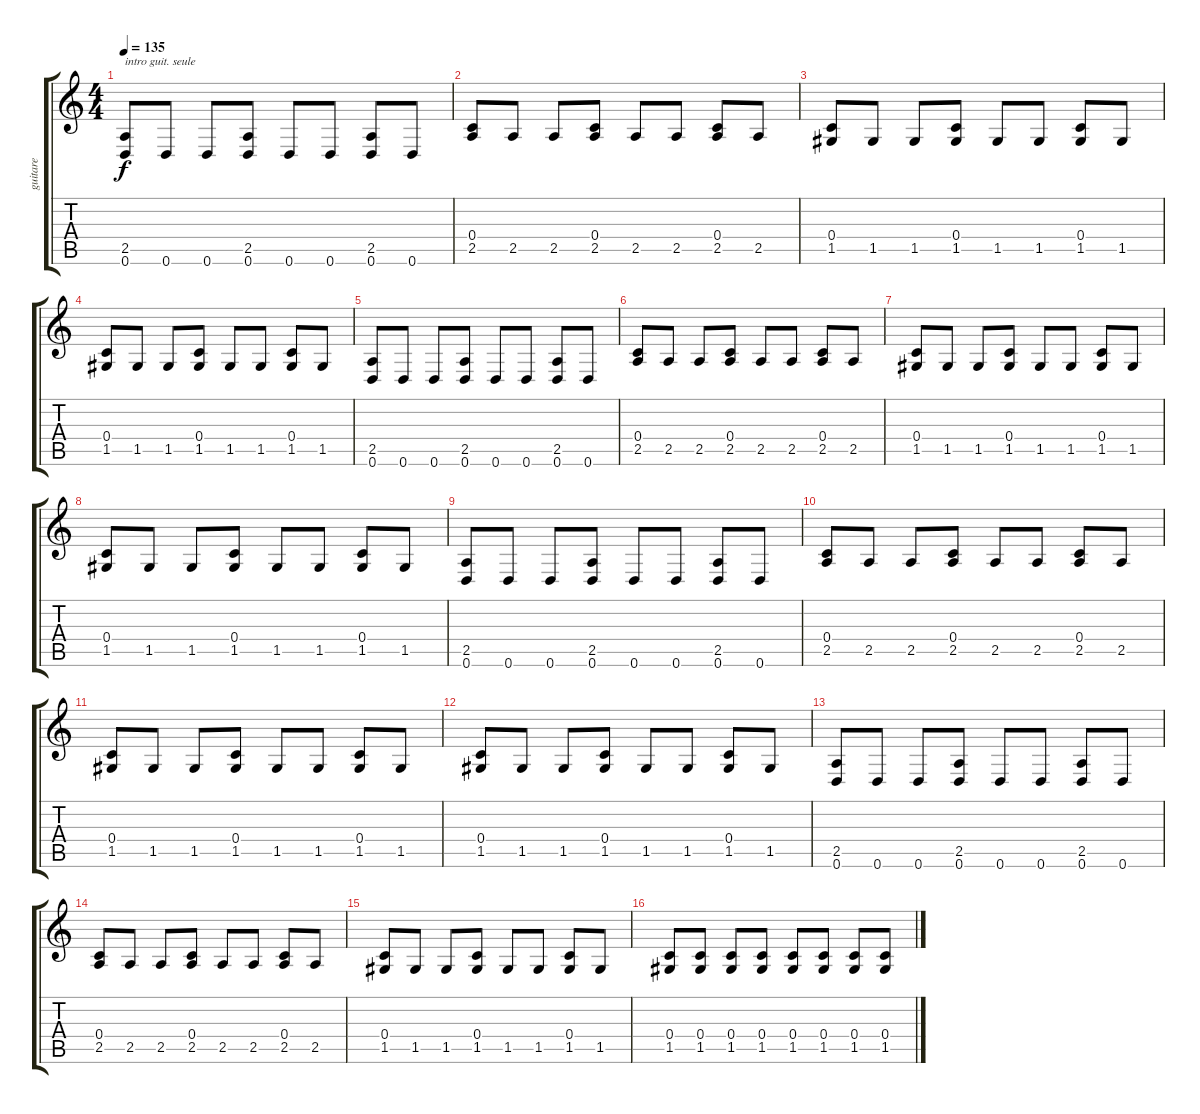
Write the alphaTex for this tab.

\track ("guitare" "guitare") {instrument distortionguitar}
\staff {score tabs}
\tuning (D4 A3 F3 C3 G2 D2) {hide}
\ts (4 4)
\tempo 135
\clef g2
\ks c
(2.5 0.6).8{txt "intro guit. seule" dy f instrument distortionguitar} 0.6.8 0.6.8 (2.5 0.6).8 0.6.8 0.6.8 (2.5 0.6).8 0.6.8 |
(0.4 2.5).8 2.5.8 2.5.8 (0.4 2.5).8 2.5.8 2.5.8 (0.4 2.5).8 2.5.8 |
(0.4 1.5).8 1.5.8 1.5.8 (0.4 1.5).8 1.5.8 1.5.8 (0.4 1.5).8 1.5.8 |
(0.4 1.5).8 1.5.8 1.5.8 (0.4 1.5).8 1.5.8 1.5.8 (0.4 1.5).8 1.5.8 |
(2.5 0.6).8 0.6.8 0.6.8 (2.5 0.6).8 0.6.8 0.6.8 (2.5 0.6).8 0.6.8 |
(0.4 2.5).8 2.5.8 2.5.8 (0.4 2.5).8 2.5.8 2.5.8 (0.4 2.5).8 2.5.8 |
(0.4 1.5).8 1.5.8 1.5.8 (0.4 1.5).8 1.5.8 1.5.8 (0.4 1.5).8 1.5.8 |
(0.4 1.5).8 1.5.8 1.5.8 (0.4 1.5).8 1.5.8 1.5.8 (0.4 1.5).8 1.5.8 |
(2.5 0.6).8 0.6.8 0.6.8 (2.5 0.6).8 0.6.8 0.6.8 (2.5 0.6).8 0.6.8 |
(0.4 2.5).8 2.5.8 2.5.8 (0.4 2.5).8 2.5.8 2.5.8 (0.4 2.5).8 2.5.8 |
(0.4 1.5).8 1.5.8 1.5.8 (0.4 1.5).8 1.5.8 1.5.8 (0.4 1.5).8 1.5.8 |
(0.4 1.5).8 1.5.8 1.5.8 (0.4 1.5).8 1.5.8 1.5.8 (0.4 1.5).8 1.5.8 |
(2.5 0.6).8 0.6.8 0.6.8 (2.5 0.6).8 0.6.8 0.6.8 (2.5 0.6).8 0.6.8 |
(0.4 2.5).8 2.5.8 2.5.8 (0.4 2.5).8 2.5.8 2.5.8 (0.4 2.5).8 2.5.8 |
(0.4 1.5).8 1.5.8 1.5.8 (0.4 1.5).8 1.5.8 1.5.8 (0.4 1.5).8 1.5.8 |
(0.4 1.5).8 (0.4 1.5).8 (0.4 1.5).8 (0.4 1.5).8 (0.4 1.5).8 (0.4 1.5).8 (0.4 1.5).8 (0.4 1.5).8
